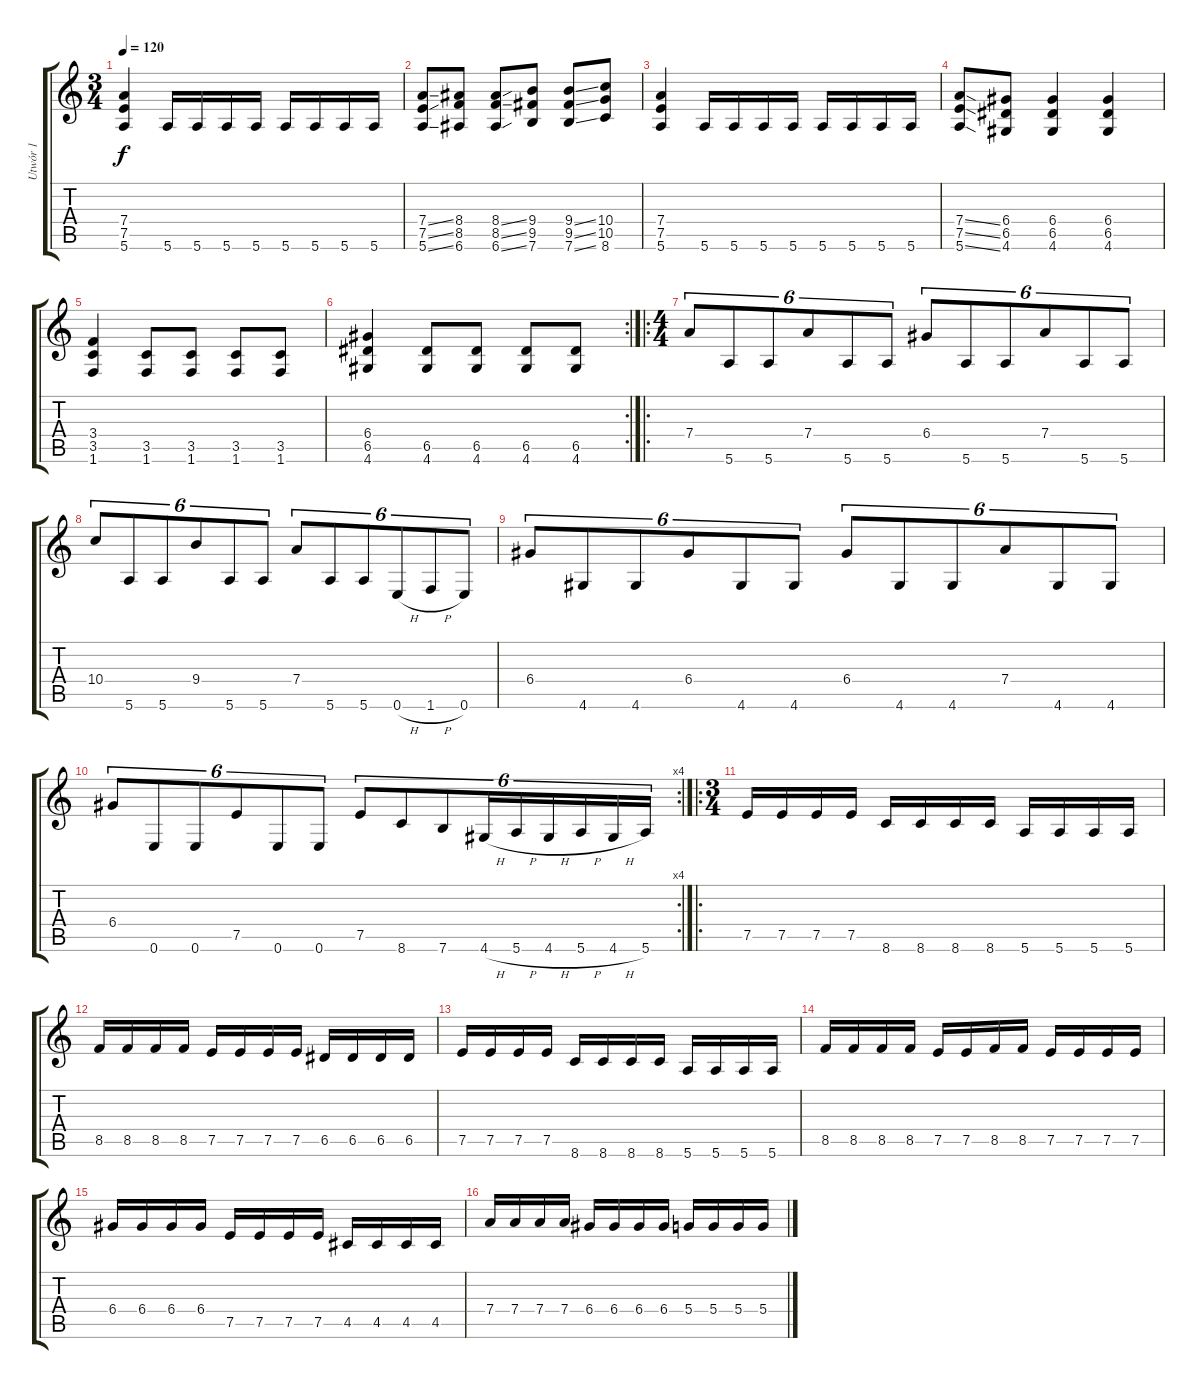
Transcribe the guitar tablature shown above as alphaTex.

\track ("Utwór 1" "Utwór 1") {instrument acousticguitarnylon}
\staff {score tabs}
\tuning (E4 B3 G3 D3 A2 E2) {hide}
\ts (3 4)
\tempo 120
\clef g2
\ks c
(7.4 7.5 5.6).4{dy f} 5.6.16 5.6.16 5.6.16 5.6.16 5.6.16 5.6.16 5.6.16 5.6.16 |
(7.4{ss} 7.5{ss} 5.6{ss}).8 (8.4 8.5 6.6).8 (8.4{ss} 8.5{ss} 6.6{ss}).8 (9.4 9.5 7.6).8 (9.4{ss} 9.5{ss} 7.6{ss}).8 (10.4 10.5 8.6).8 |
(7.4 7.5 5.6).4 5.6.16 5.6.16 5.6.16 5.6.16 5.6.16 5.6.16 5.6.16 5.6.16 |
(7.4{ss} 7.5{ss} 5.6{ss}).8 (6.4 6.5 4.6).8 (6.4 6.5 4.6).4 (6.4 6.5 4.6).4 |
(3.4 3.5 1.6).4 (3.5 1.6).8 (3.5 1.6).8 (3.5 1.6).8 (3.5 1.6).8 |
\rc 2
(6.4 6.5 4.6).4 (6.5 4.6).8 (6.5 4.6).8 (6.5 4.6).8 (6.5 4.6).8 |
\ro
\ts (4 4)
7.4.8{tu (6 4)} 5.6.8{tu (6 4)} 5.6.8{tu (6 4)} 7.4.8{tu (6 4)} 5.6.8{tu (6 4)} 5.6.8{tu (6 4)} 6.4.8{tu (6 4)} 5.6.8{tu (6 4)} 5.6.8{tu (6 4)} 7.4.8{tu (6 4)} 5.6.8{tu (6 4)} 5.6.8{tu (6 4)} |
10.4.8{tu (6 4)} 5.6.8{tu (6 4)} 5.6.8{tu (6 4)} 9.4.8{tu (6 4)} 5.6.8{tu (6 4)} 5.6.8{tu (6 4)} 7.4.8{tu (6 4)} 5.6.8{tu (6 4)} 5.6.8{tu (6 4)} 0.6{h}.8{tu (6 4)} 1.6{h}.8{tu (6 4)} 0.6.8{tu (6 4)} |
6.4.8{tu (6 4)} 4.6.8{tu (6 4)} 4.6.8{tu (6 4)} 6.4.8{tu (6 4)} 4.6.8{tu (6 4)} 4.6.8{tu (6 4)} 6.4.8{tu (6 4)} 4.6.8{tu (6 4)} 4.6.8{tu (6 4)} 7.4.8{tu (6 4)} 4.6.8{tu (6 4)} 4.6.8{tu (6 4)} |
\rc 4
6.4.8{tu (6 4)} 0.6.8{tu (6 4)} 0.6.8{tu (6 4)} 7.5.8{tu (6 4)} 0.6.8{tu (6 4)} 0.6.8{tu (6 4)} 7.5.8{tu (6 4)} 8.6.8{tu (6 4)} 7.6.8{tu (6 4)} 4.6{h}.16{tu (6 4)} 5.6{h}.16{tu (6 4)} 4.6{h}.16{tu (6 4)} 5.6{h}.16{tu (6 4)} 4.6{h}.16{tu (6 4)} 5.6.16{tu (6 4)} |
\ro
\ts (3 4)
7.5.16 7.5.16 7.5.16 7.5.16 8.6.16 8.6.16 8.6.16 8.6.16 5.6.16 5.6.16 5.6.16 5.6.16 |
8.5.16 8.5.16 8.5.16 8.5.16 7.5.16 7.5.16 7.5.16 7.5.16 6.5.16 6.5.16 6.5.16 6.5.16 |
7.5.16 7.5.16 7.5.16 7.5.16 8.6.16 8.6.16 8.6.16 8.6.16 5.6.16 5.6.16 5.6.16 5.6.16 |
8.5.16 8.5.16 8.5.16 8.5.16 7.5.16 7.5.16 8.5.16 8.5.16 7.5.16 7.5.16 7.5.16 7.5.16 |
6.4.16 6.4.16 6.4.16 6.4.16 7.5.16 7.5.16 7.5.16 7.5.16 4.5.16 4.5.16 4.5.16 4.5.16 |
7.4.16 7.4.16 7.4.16 7.4.16 6.4.16 6.4.16 6.4.16 6.4.16 5.4.16 5.4.16 5.4.16 5.4.16
